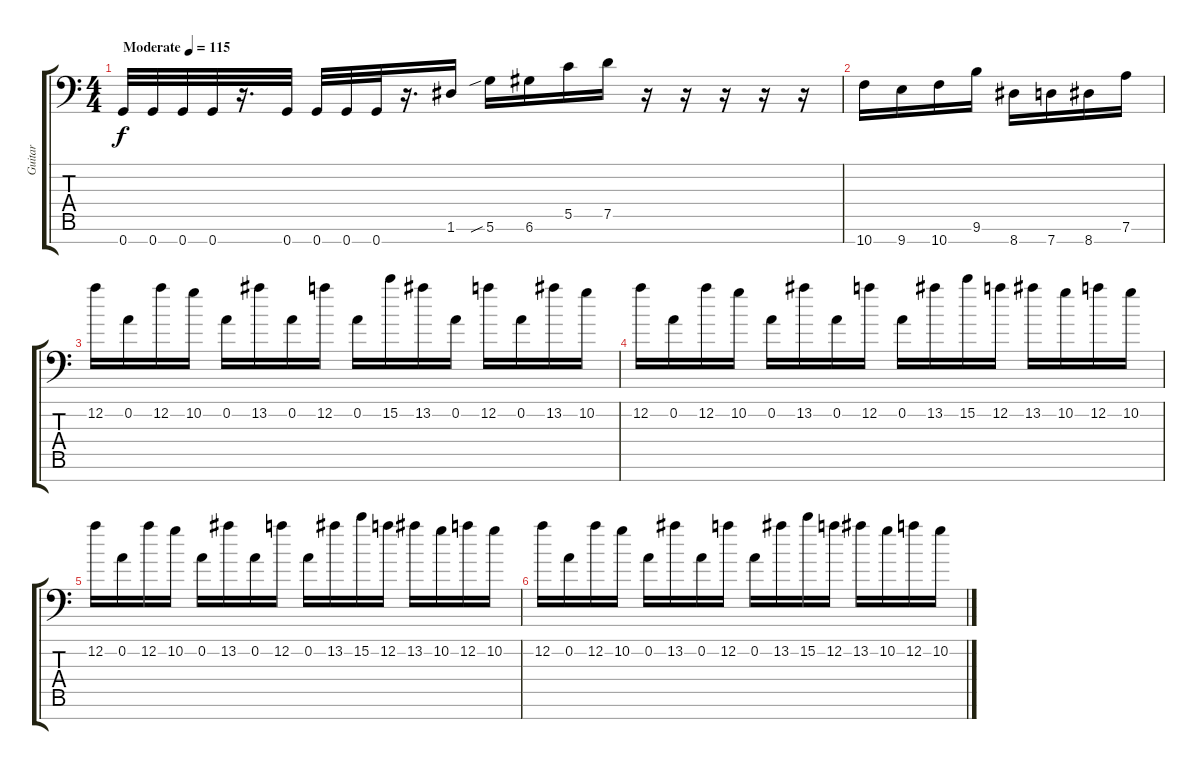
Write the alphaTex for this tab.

\track ("Guitar" "Guitar") {instrument distortionguitar}
\staff {score tabs}
\tuning (D4 A3 F3 C3 G2 D2 G1) {hide}
\ts (4 4)
\tempo (115 "Moderate")
\clef f4
\ks c
0.7.32{dy f instrument distortionguitar} 0.7.32 0.7.32 0.7.32 r.16{d} 0.7.32 0.7.32 0.7.32 0.7.32 r.16{d} 1.6.16 5.6{sib}.16 6.6.16 5.5.16 7.5.16 r.16 r.16 r.16 r.16 r.16 |
10.7.16 9.7.16 10.7.16 9.6.16 8.7.16 7.7.16 8.7.16 7.6.16 |
12.2.16 0.2.16 12.2.16 10.2.16 0.2.16 13.2.16 0.2.16 12.2.16 0.2.16 15.2.16 13.2.16 0.2.16 12.2.16 0.2.16 13.2.16 10.2.16 |
12.2.16 0.2.16 12.2.16 10.2.16 0.2.16 13.2.16 0.2.16 12.2.16 0.2.16 13.2.16 15.2.16 12.2.16 13.2.16 10.2.16 12.2.16 10.2.16 |
12.2.16 0.2.16 12.2.16 10.2.16 0.2.16 13.2.16 0.2.16 12.2.16 0.2.16 13.2.16 15.2.16 12.2.16 13.2.16 10.2.16 12.2.16 10.2.16 |
12.2.16 0.2.16 12.2.16 10.2.16 0.2.16 13.2.16 0.2.16 12.2.16 0.2.16 13.2.16 15.2.16 12.2.16 13.2.16 10.2.16 12.2.16 10.2.16
